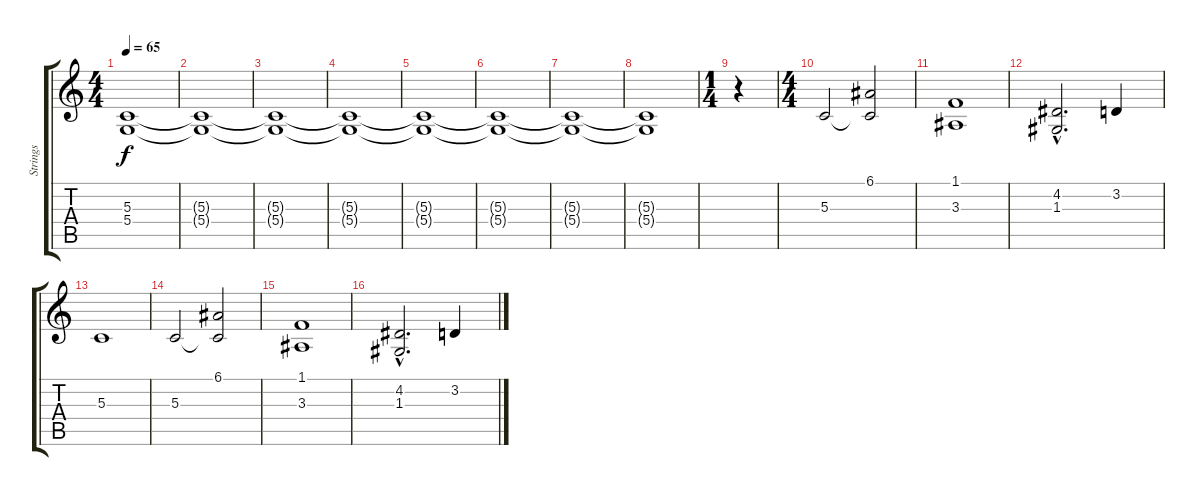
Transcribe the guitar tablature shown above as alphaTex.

\track ("Strings" "Strings") {instrument stringensemble1}
\staff {score tabs}
\tuning (E4 B3 G3 D3 A2 E2) {hide}
\ts (4 4)
\tempo 65
\clef g2
\ks c
(5.3 5.4).1{dy f instrument stringensemble1} |
(5.3{t} 5.4{t}).1 |
(5.3{t} 5.4{t}).1 |
(5.3{t} 5.4{t}).1 |
(5.3{t} 5.4{t}).1 |
(5.3{t} 5.4{t}).1 |
(5.3{t} 5.4{t}).1 |
(5.3{t} 5.4{t}).1 |
\ts (1 4)
r.4 |
\ts (4 4)
5.3.2 (6.1 5.3{t}).2 |
(1.1 3.3).1 |
(4.2{hac} 1.3{hac}).2{d} 3.2.4 |
5.3.1 |
5.3.2 (6.1 5.3{t}).2 |
(1.1 3.3).1 |
(4.2{hac} 1.3{hac}).2{d} 3.2.4
